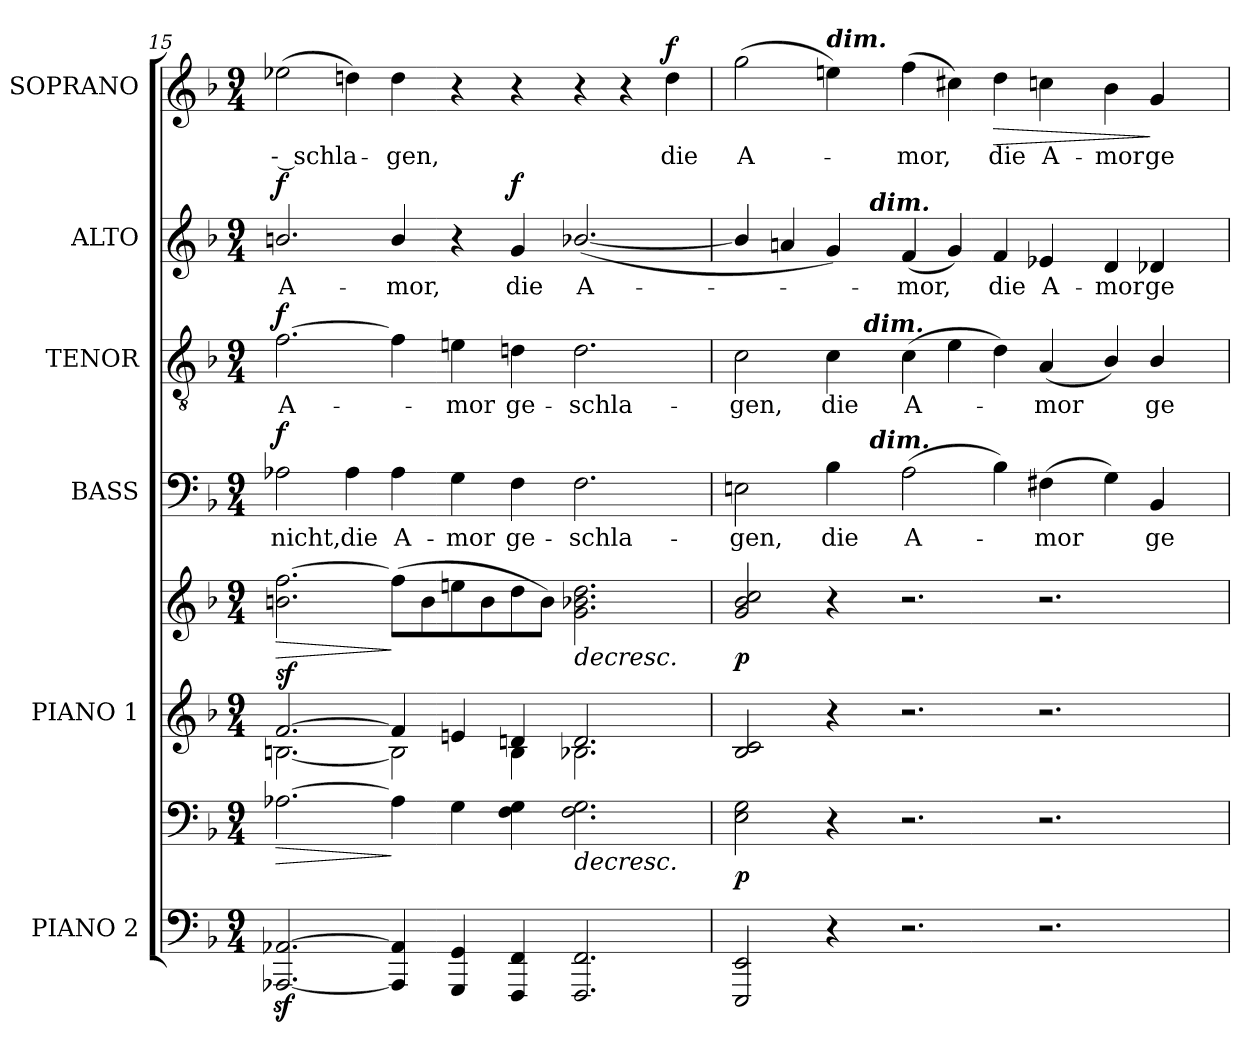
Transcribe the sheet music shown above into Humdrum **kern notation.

**kern	**kern	**dynam	**kern	**kern	**dynam	**kern	**text	**dynam	**kern	**text	**dynam	**kern	**text	**dynam	**kern	**text	**dynam
*part6	*part6	*part6	*part5	*part5	*part5	*part4	*part4	*part4	*part3	*part3	*part3	*part2	*part2	*part2	*part1	*part1	*part1
*staff8	*staff7	*staff7/8	*staff6	*staff5	*staff5/6	*staff4	*staff4	*staff4	*staff3	*staff3	*staff3	*staff2	*staff2	*staff2	*staff1	*staff1	*staff1
*I"PIANO 2	*	*	*I"PIANO 1	*	*	*I"BASS	*	*	*I"TENOR	*	*	*I"ALTO	*	*	*I"SOPRANO	*	*
*I'Pno.	*	*	*I'Pno.	*	*	*I'B.	*	*	*I'T.	*	*	*I'A.	*	*	*I'S.	*	*
!!LO:LB:g=z
*clefF4	*clefF4	*	*clefG2	*clefG2	*	*clefF4	*	*	*clefGv2	*	*	*clefG2	*	*	*clefG2	*	*
*	*	*	*	*	*	*	*	*	*ITrd7c12	*	*	*	*	*	*	*	*
*k[b-]	*k[b-]	*	*k[b-]	*k[b-]	*	*k[b-]	*	*	*k[b-]	*	*	*k[b-]	*	*	*k[b-]	*	*
*F:	*F:	*	*F:	*F:	*	*F:	*	*	*F:	*	*	*F:	*	*	*F:	*	*
*M9/4	*M9/4	*	*M9/4	*M9/4	*	*M9/4	*	*	*M9/4	*	*	*M9/4	*	*	*M9/4	*	*
=15	=15	=15	=15	=15	=15	=15	=15	=15	=15	=15	=15	=15	=15	=15	=15	=15	=15
!	!	!LO:HP:b	!	!	!LO:HP:b	!	!	!	!	!	!	!	!	!	!	!	!
*	*	*	*^	*	*	*	*	*	*	*	*	*	*	*	*	*	*
!	!	!	!	!	!	!	!	!LO:LY:b:color=#000000	!	!	!	!	!	!	!	!	!	!
!	!	!	!	!	!	!	!	!	!	!	!LO:LY:b:color=#000000	!	!	!	!	!	!	!
!	!	!	!	!	!	!	!	!	!	!	!	!	!	!LO:LY:b:color=#000000	!	!	!	!
!	!	!	!	!	!	!	!	!	!	!	!	!	!	!	!	!	!LO:LY:b:color=#000000	!
[2.AAA-Xi/z [2.AA-Xiz	[2.A-Xi\	>	[2.fi/	[2.Bni\	2.bni\ [2.ffi	> sf	2A-Xi\	nicht,	f	[2.Fi\	A-	f	2.bni/	A-	f	(2ee-Xi\	-- schla-	.
!	!	!	!	!	!	!	!	!LO:LY:b:color=#000000	!	!	!	!	!	!	!	!	!	!
.	.	.	.	.	.	.	4A-i\	die	.	.	.	.	.	.	.	4ddni\)	.	.
!	!	!	!	!	!	!	!	!LO:LY:b:color=#000000	!	!	!	!	!	!	!	!	!	!
!	!	!	!	!	!	!	!	!	!	!	!	!	!	!LO:LY:b:color=#000000	!	!	!	!
!	!	!	!	!	!	!	!	!	!	!	!	!	!	!	!	!	!LO:LY:b:color=#000000	!
4AAA-i/] 4AA-i]	4A-i\]	]	4fi/]	2Bi\]	(8ffi\L]	]	4A-i\	A-	.	4Fi\]	.	.	4bi/	-mor,	.	4ddi\	-gen,	.
.	.	.	.	.	8bi\	.	.	.	.	.	.	.	.	.	.	.	.	.
!	!	!	!	!	!	!	!	!LO:LY:b:color=#000000	!	!	!	!	!	!	!	!	!	!
!	!	!	!	!	!	!	!	!	!	!	!LO:LY:b:color=#000000	!	!	!	!	!	!	!
4GGGi/ 4GGi	4Gi\	.	4eni/	.	8eeni\	.	4Gi\	-mor	.	4Eni\	-mor	.	4r	.	.	4r	.	.
.	.	.	.	.	8bi\	.	.	.	.	.	.	.	.	.	.	.	.	.
!	!	!	!	!	!	!	!	!LO:LY:b:color=#000000	!	!	!	!	!	!	!	!	!	!
!	!	!	!	!	!	!	!	!	!	!	!LO:LY:b:color=#000000	!	!	!	!	!	!	!
!	!	!	!	!	!	!	!	!	!	!	!	!	!	!LO:LY:b:color=#000000	!	!	!	!
4FFFi/ 4FFi	4Fi\ 4Gi	.	4dni/	4Bi\	8ddi\	.	4Fi\	ge-	.	4Dni\	ge-	.	4gi/	die	f	4r	.	.
.	.	.	.	.	8bi\J)	.	.	.	.	.	.	.	.	.	.	.	.	.
!	!	!LO:HP:n=1:b	!	!	!	!LO:HP:n=1:b	!	!	!	!	!	!	!	!	!	!	!	!
!	!	!	!	!	!	!	!	!LO:LY:b:color=#000000	!	!	!	!	!	!	!	!	!	!
!	!	!	!	!	!	!	!	!	!	!	!LO:LY:b:color=#000000	!	!	!	!	!	!	!
!	!	!	!	!	!	!	!	!	!	!	!	!	!	!LO:LY:b:color=#000000	!	!	!	!
2.FFFi/ 2.FFi	2.Fi\ 2.Gi	] >	2.di/	2.B-Xi\	2.gi\ 2.b-Xi 2.ddi	] >	2.Fi\	-schla-	.	2.Di\	-schla-	.	([2.b-Xi/	A-	.	4r	.	.
.	.	.	.	.	.	.	.	.	.	.	.	.	.	.	.	4r	.	.
!	!	!	!	!	!	!	!	!	!	!	!	!	!	!	!	!	!LO:LY:b:color=#000000	!
.	.	.	.	.	.	.	.	.	.	.	.	.	.	.	.	4ddi\	die	f
*	*	*	*v	*v	*	*	*	*	*	*	*	*	*	*	*	*	*	*
=16	=16	=16	=16	=16	=16	=16	=16	=16	=16	=16	=16	=16	=16	=16	=16	=16	=16
!	!	!	!	!	!	!	!LO:LY:b:color=#000000	!	!	!	!	!	!	!	!	!	!
!	!	!	!	!	!	!	!	!	!	!LO:LY:b:color=#000000	!	!	!	!	!	!	!
!	!	!	!	!	!	!	!	!	!	!	!	!	!	!	!	!LO:LY:b:color=#000000	!
*	*	*	*	*	*	*^	*	*	*^	*	*	*^	*	*	*	*	*
2EEEi/ 2EEi	2Ei\ 2Gi	p	2B-i/ 2ci	2gi/ 2b-i 2cci	p	2Eni\	2ryy	-gen,	.	2Ci\	2ryy	-gen,	.	4b-i/]	2ryy	.	.	(2ggi\	A-	.
.	.	.	.	.	.	.	.	.	.	.	.	.	.	4ani/	.	.	.	.	.	.
!	!	!	!	!	!	!	!	!LO:LY:b:color=#000000	!	!	!	!	!	!	!	!	!	!	!	!
!	!	!	!	!	!	!	!	!	!	!	!	!	!	!	!	!	!	!LO:TX:a:Bi:t=dim.	!	!
!	!	!	!	!	!	!	!	!	!	!	!	!LO:LY:b:color=#000000	!	!	!	!	!	!	!	!
4r	4r	.	4r	4r	.	4B-i\	16..ryy	die	.	4Ci\	16ryy	die	.	4gi/)	16..ryy	.	.	4eeni\)	.	.
.	.	.	.	.	.	.	.	.	.	.	32ryy	.	.	.	.	.	.	.	.	.
.	.	.	.	.	.	.	.	.	.	.	256.ryy	.	.	.	.	.	.	.	.	.
!	!	!	!	!	!	!	!	!	!	!	!LO:TX:a:Bi:t=dim.	!	!	!	!	!	!	!	!	!
.	.	.	.	.	.	.	.	.	.	.	1ryy	.	.	.	.	.	.	.	.	.
!	!	!	!	!	!	!	!	!	!	!	!	!	!	!	!LO:TX:a:Bi:t=dim.	!	!	!	!	!
!	!	!	!	!	!	!	!LO:TX:a:Bi:t=dim.	!	!	!	!	!	!	!	!	!	!	!	!	!
.	.	.	.	.	.	.	1ryy	.	.	.	.	.	.	.	1ryy	.	.	.	.	.
!	!	!	!	!	!	!	!	!LO:LY:b:color=#000000	!	!	!	!	!	!	!	!	!	!	!	!
!	!	!	!	!	!	!	!	!	!	!	!	!LO:LY:b:color=#000000	!	!	!	!	!	!	!	!
!	!	!	!	!	!	!	!	!	!	!	!	!	!	!	!	!LO:LY:b:color=#000000	!	!	!	!
!	!	!	!	!	!	!	!	!	!	!	!	!	!	!	!	!	!	!	!LO:LY:b:color=#000000	!
2.r	2.r	.	2.r	2.r	.	(2Ai\	.	A-	.	(4Ci\	.	A-	.	(4fi/	.	-mor,	.	(4ffi\	-mor,	.
.	.	.	.	.	.	.	.	.	.	4Ei\	.	.	.	4gi/)	.	.	.	4cc#Xi\)	.	.
!	!	!	!	!	!	!	!	!	!	!	!	!	!	!	!	!LO:LY:b:color=#000000	!	!	!	!
!	!	!	!	!	!	!	!	!	!	!	!	!	!	!	!	!	!	!	!LO:LY:b:color=#000000	!LO:HP:b
.	.	.	.	.	.	4B-i\)	.	.	.	4Di\)	.	.	.	4fi/	.	die	.	4ddi\	die	>
!	!	!	!	!	!	!	!	!LO:LY:b:color=#000000	!	!	!	!	!	!	!	!	!	!	!	!
!	!	!	!	!	!	!	!	!	!	!	!	!LO:LY:b:color=#000000	!	!	!	!	!	!	!	!
!	!	!	!	!	!	!	!	!	!	!	!	!	!	!	!	!LO:LY:b:color=#000000	!	!	!	!
!	!	!	!	!	!	!	!	!	!	!	!	!	!	!	!	!	!	!	!LO:LY:b:color=#000000	!
2.r	2.r	.	2.r	2.r	.	(4F#Xi\	.	-mor	.	(4AAi/	.	-mor	.	4e-Xi/	.	A-	.	4ccni\	A-	.
.	.	.	.	.	.	.	.	.	.	.	2ryy	.	.	.	.	.	.	.	.	.
.	.	.	.	.	.	.	2ryy	.	.	.	.	.	.	.	2ryy	.	.	.	.	.
!	!	!	!	!	!	!	!	!	!	!	!	!	!	!	!	!LO:LY:b:color=#000000	!	!	!	!
!	!	!	!	!	!	!	!	!	!	!	!	!	!	!	!	!	!	!	!LO:LY:b:color=#000000	!
.	.	.	.	.	.	4Gi\)	.	.	.	4BB-i/)	.	.	.	4di/	.	-mor	.	4b-i\	-mor	.
!	!	!	!	!	!	!	!	!LO:LY:b:color=#000000	!	!	!	!	!	!	!	!	!	!	!	!
!	!	!	!	!	!	!	!	!	!	!	!	!LO:LY:b:color=#000000	!	!	!	!	!	!	!	!
!	!	!	!	!	!	!	!	!	!	!	!	!	!	!	!	!LO:LY:b:color=#000000	!	!	!	!
!	!	!	!	!	!	!	!	!	!	!	!	!	!	!	!	!	!	!	!LO:LY:b:color=#000000	!
.	.	.	.	.	.	4BB-i/	.	ge-	.	4BB-i/	.	ge-	.	4d-Xi/	.	ge-	.	4gi/	ge-	]
.	.	.	.	.	.	.	.	.	.	.	8ryy	.	.	.	.	.	.	.	.	.
.	.	.	.	.	.	.	8ryy	.	.	.	.	.	.	.	8ryy	.	.	.	.	.
.	.	.	.	.	.	.	.	.	.	.	64ryy	.	.	.	.	.	.	.	.	.
.	.	.	.	.	.	.	64ryy	.	.	.	.	.	.	.	64ryy	.	.	.	.	.
.	.	.	.	.	.	.	.	.	.	.	128ryy	.	.	.	.	.	.	.	.	.
.	.	.	.	.	.	.	.	.	.	.	512ryy	.	.	.	.	.	.	.	.	.
*	*	*	*	*	*	*v	*v	*	*	*	*	*	*	*v	*v	*	*	*	*	*
*	*	*	*	*	*	*	*	*	*v	*v	*	*	*	*	*	*	*	*
=	=	=	=	=	=	=	=	=	=	=	=	=	=	=	=	=	=
*-	*-	*-	*-	*-	*-	*-	*-	*-	*-	*-	*-	*-	*-	*-	*-	*-	*-
